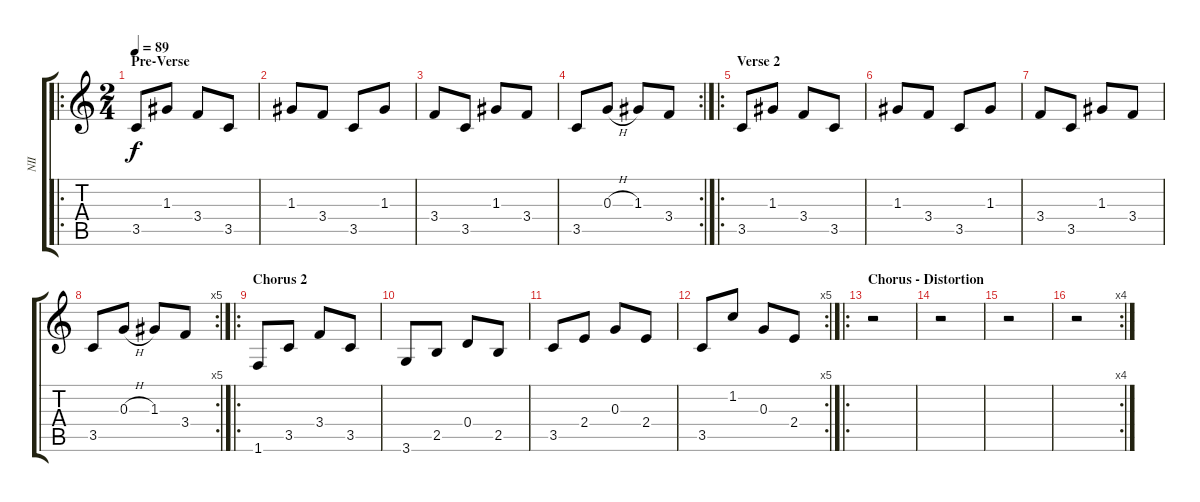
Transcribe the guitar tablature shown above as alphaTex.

\track ("NII" "NII") {instrument acousticguitarsteel}
\staff {score tabs}
\tuning (E4 B3 G3 D3 A2 E2) {hide}
\ro
\ts (2 4)
\section ("" "Pre-Verse")
\tempo 89
\clef g2
\ks c
3.5.8{dy f} 1.3.8 3.4.8 3.5.8 |
1.3.8 3.4.8 3.5.8 1.3.8 |
3.4.8 3.5.8 1.3.8 3.4.8 |
\rc 2
3.5.8 0.3{h}.8 1.3.8 3.4.8 |
\ro
\section ("" "Verse 2")
3.5.8 1.3.8 3.4.8 3.5.8 |
1.3.8 3.4.8 3.5.8 1.3.8 |
3.4.8 3.5.8 1.3.8 3.4.8 |
\rc 5
3.5.8 0.3{h}.8 1.3.8 3.4.8 |
\ro
\section ("" "Chorus 2")
1.6.8 3.5.8 3.4.8 3.5.8 |
3.6.8 2.5.8 0.4.8 2.5.8 |
3.5.8 2.4.8 0.3.8 2.4.8 |
\rc 5
3.5.8 1.2.8 0.3.8 2.4.8 |
\ro
\section ("" "Chorus - Distortion")
r.2 |
r.2 |
r.2 |
\rc 4
r.2
